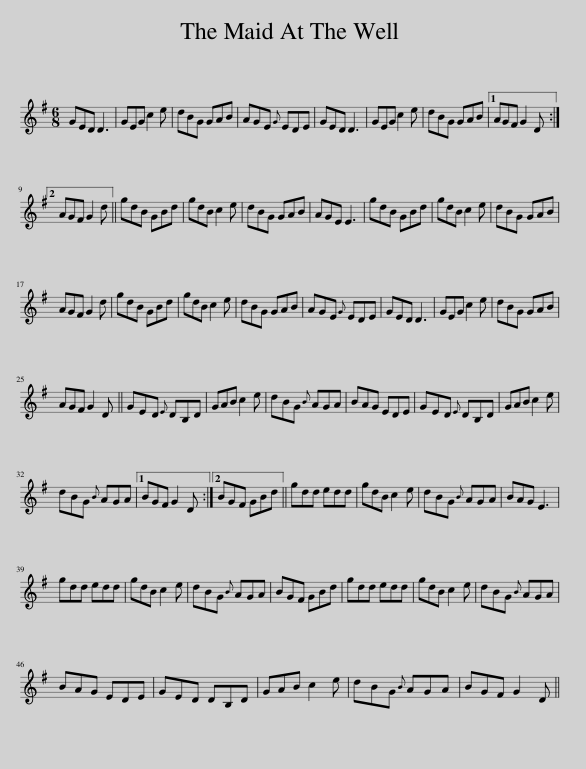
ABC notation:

X:1
L:1/8
M:6/8
I:linebreak $
K:G
V:1 treble
V:1
 GED D3 | GEG c2 e | dBG GAB | AGE{G} EDE | GED D3 | %5
 GEG c2 e | dBG GAB |1 AGF G2 D :|2$ AGF G2 d || gdB GBd | %10
 gdB c2 e | dBG GAB | AGE E3 | gdB GBd | gdB c2 e | %15
 dBG GAB |$ AGF G2 d | gdB GBd | gdB c2 e | dBG GAB | %20
 AGE{G} EDE | GED D3 | GEG c2 e | dBG GAB |$ AGF G2 D || %25
 GED{E} DB,D | GAB c2 e | dBG{B} AGA | BAG EDE | GED{E} DB,D | %30
 GAB c2 e |$ dBG{B} AGA |1 BGF G2 D :|2 BGF GBd || gdd edd | %35
 gdB c2 e | dBG{B} AGA | BAG E3 |$ gdd edd | gdB c2 e | %40
 dBG{B} AGA | BGF GBd | gdd edd | gdB c2 e | dBG{B} AGA |$ %45
 BAG EDE | GED DB,D | GAB c2 e | dBG{B} AGA | BGF G2 D || %50
